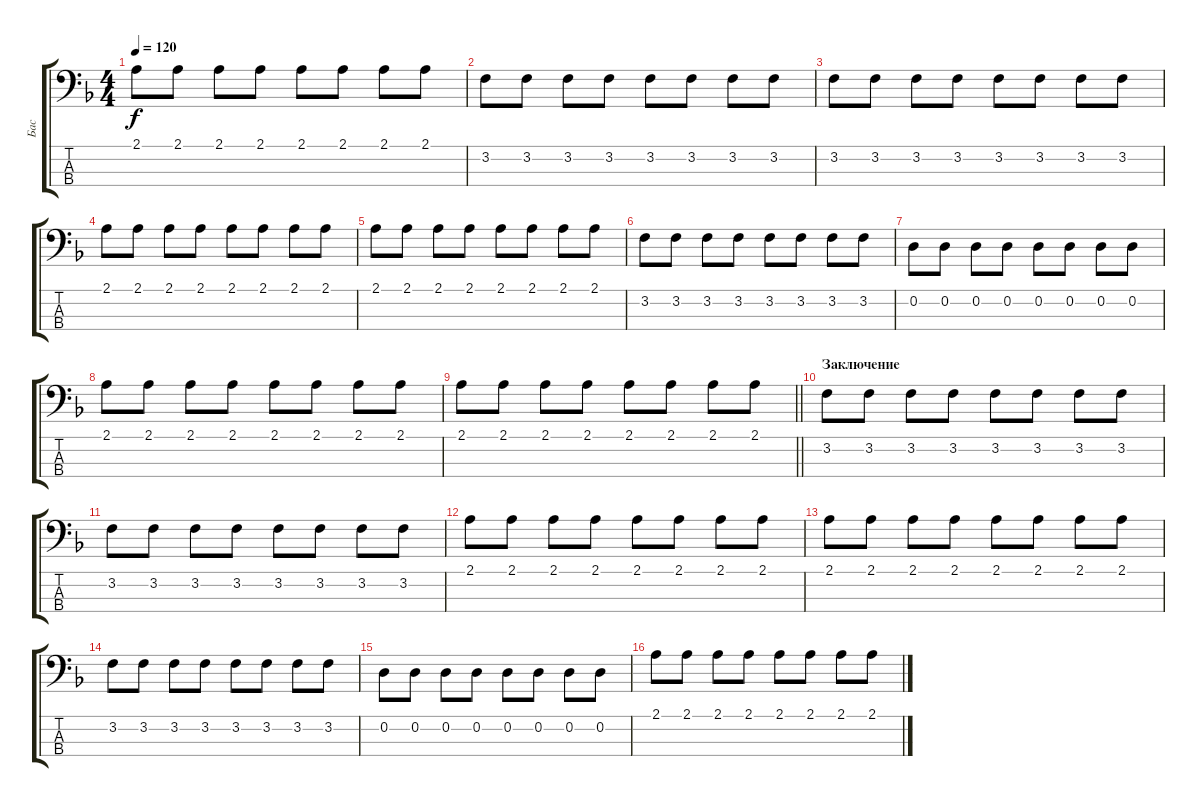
\track ("Бас" "Бас") {instrument electricbassfinger}
\staff {score tabs}
\tuning (G2 D2 A1 E1) {hide}
\ts (4 4)
\tempo 120
\clef f4
\ks f
2.1.8{dy f} 2.1.8 2.1.8 2.1.8 2.1.8 2.1.8 2.1.8 2.1.8 |
3.2.8 3.2.8 3.2.8 3.2.8 3.2.8 3.2.8 3.2.8 3.2.8 |
3.2.8 3.2.8 3.2.8 3.2.8 3.2.8 3.2.8 3.2.8 3.2.8 |
2.1.8 2.1.8 2.1.8 2.1.8 2.1.8 2.1.8 2.1.8 2.1.8 |
2.1.8 2.1.8 2.1.8 2.1.8 2.1.8 2.1.8 2.1.8 2.1.8 |
3.2.8 3.2.8 3.2.8 3.2.8 3.2.8 3.2.8 3.2.8 3.2.8 |
0.2.8 0.2.8 0.2.8 0.2.8 0.2.8 0.2.8 0.2.8 0.2.8 |
2.1.8 2.1.8 2.1.8 2.1.8 2.1.8 2.1.8 2.1.8 2.1.8 |
\barLineRight lightlight
2.1.8 2.1.8 2.1.8 2.1.8 2.1.8 2.1.8 2.1.8 2.1.8 |
\section ("" "Заключение")
3.2.8 3.2.8 3.2.8 3.2.8 3.2.8 3.2.8 3.2.8 3.2.8 |
3.2.8 3.2.8 3.2.8 3.2.8 3.2.8 3.2.8 3.2.8 3.2.8 |
2.1.8 2.1.8 2.1.8 2.1.8 2.1.8 2.1.8 2.1.8 2.1.8 |
2.1.8 2.1.8 2.1.8 2.1.8 2.1.8 2.1.8 2.1.8 2.1.8 |
3.2.8 3.2.8 3.2.8 3.2.8 3.2.8 3.2.8 3.2.8 3.2.8 |
0.2.8 0.2.8 0.2.8 0.2.8 0.2.8 0.2.8 0.2.8 0.2.8 |
2.1.8 2.1.8 2.1.8 2.1.8 2.1.8 2.1.8 2.1.8 2.1.8
